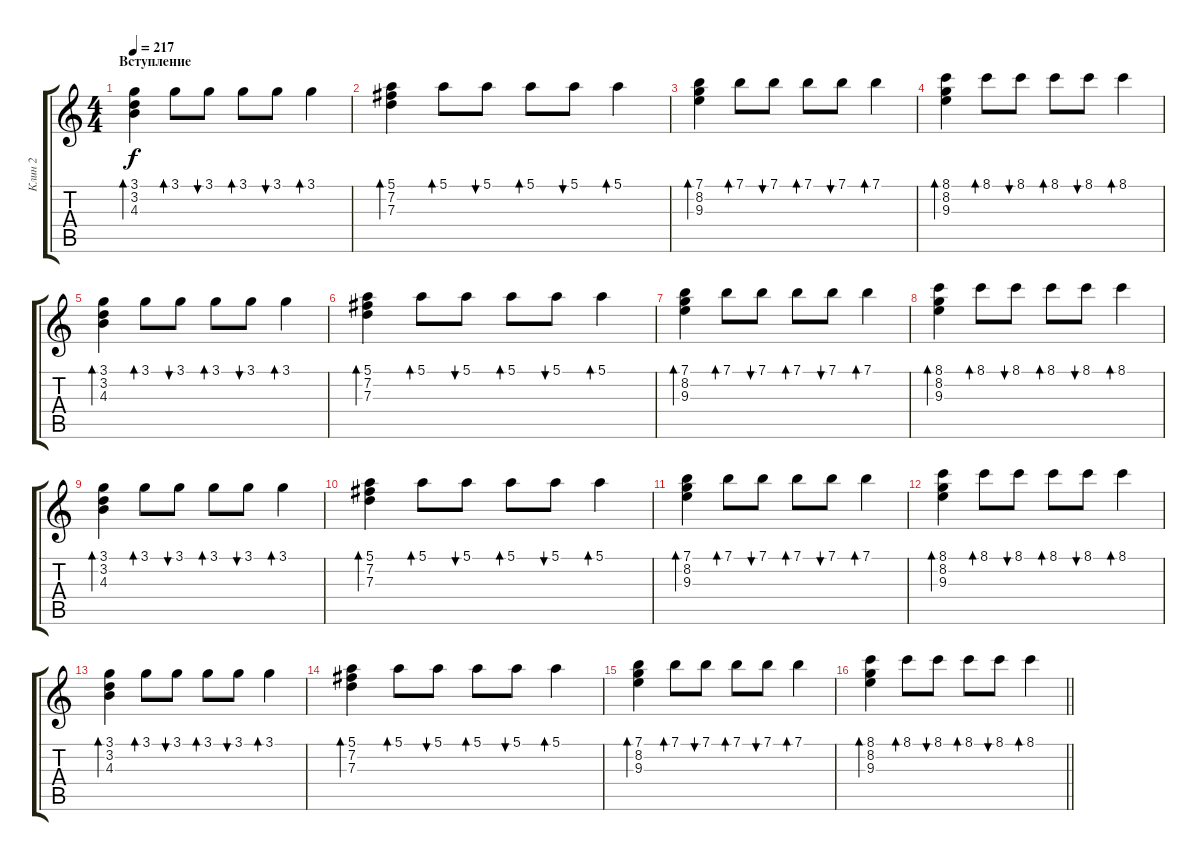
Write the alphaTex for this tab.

\track ("Клин 2" "Клин 2") {instrument electricguitarjazz}
\staff {score tabs}
\tuning (E4 B3 G3 D3 A2 E2) {hide}
\ts (4 4)
\section ("" "Вступление")
\tempo 217
\clef g2
\ks c
(3.1 3.2 4.3).4{bd 480 dy f instrument electricguitarjazz} 3.1.8{bd 60} 3.1.8{bu 60} 3.1.8{bd 60} 3.1.8{bu 60} 3.1.4{bd 60} |
(5.1 7.2 7.3).4{bd 480} 5.1.8{bd 60} 5.1.8{bu 60} 5.1.8{bd 60} 5.1.8{bu 60} 5.1.4{bd 60} |
(7.1 8.2 9.3).4{bd 480} 7.1.8{bd 60} 7.1.8{bu 60} 7.1.8{bd 60} 7.1.8{bu 60} 7.1.4{bd 60} |
(8.1 8.2 9.3).4{bd 480} 8.1.8{bd 60} 8.1.8{bu 60} 8.1.8{bd 60} 8.1.8{bu 60} 8.1.4{bd 60} |
(3.1 3.2 4.3).4{bd 480} 3.1.8{bd 60} 3.1.8{bu 60} 3.1.8{bd 60} 3.1.8{bu 60} 3.1.4{bd 60} |
(5.1 7.2 7.3).4{bd 480} 5.1.8{bd 60} 5.1.8{bu 60} 5.1.8{bd 60} 5.1.8{bu 60} 5.1.4{bd 60} |
(7.1 8.2 9.3).4{bd 480} 7.1.8{bd 60} 7.1.8{bu 60} 7.1.8{bd 60} 7.1.8{bu 60} 7.1.4{bd 60} |
(8.1 8.2 9.3).4{bd 480} 8.1.8{bd 60} 8.1.8{bu 60} 8.1.8{bd 60} 8.1.8{bu 60} 8.1.4{bd 60} |
(3.1 3.2 4.3).4{bd 480} 3.1.8{bd 60} 3.1.8{bu 60} 3.1.8{bd 60} 3.1.8{bu 60} 3.1.4{bd 60} |
(5.1 7.2 7.3).4{bd 480} 5.1.8{bd 60} 5.1.8{bu 60} 5.1.8{bd 60} 5.1.8{bu 60} 5.1.4{bd 60} |
(7.1 8.2 9.3).4{bd 480} 7.1.8{bd 60} 7.1.8{bu 60} 7.1.8{bd 60} 7.1.8{bu 60} 7.1.4{bd 60} |
(8.1 8.2 9.3).4{bd 480} 8.1.8{bd 60} 8.1.8{bu 60} 8.1.8{bd 60} 8.1.8{bu 60} 8.1.4{bd 60} |
(3.1 3.2 4.3).4{bd 480} 3.1.8{bd 60} 3.1.8{bu 60} 3.1.8{bd 60} 3.1.8{bu 60} 3.1.4{bd 60} |
(5.1 7.2 7.3).4{bd 480} 5.1.8{bd 60} 5.1.8{bu 60} 5.1.8{bd 60} 5.1.8{bu 60} 5.1.4{bd 60} |
(7.1 8.2 9.3).4{bd 480} 7.1.8{bd 60} 7.1.8{bu 60} 7.1.8{bd 60} 7.1.8{bu 60} 7.1.4{bd 60} |
\barLineRight lightlight
(8.1 8.2 9.3).4{bd 480} 8.1.8{bd 60} 8.1.8{bu 60} 8.1.8{bd 60} 8.1.8{bu 60} 8.1.4{bd 60}
